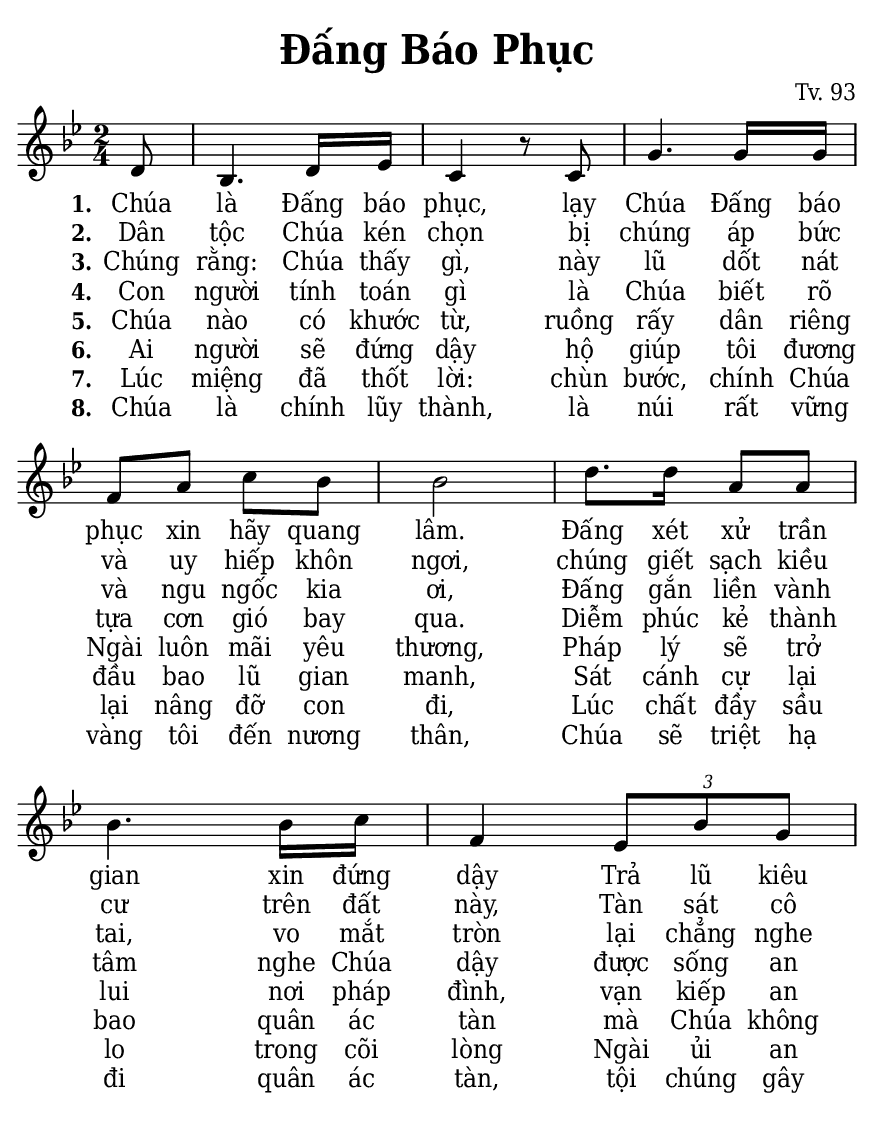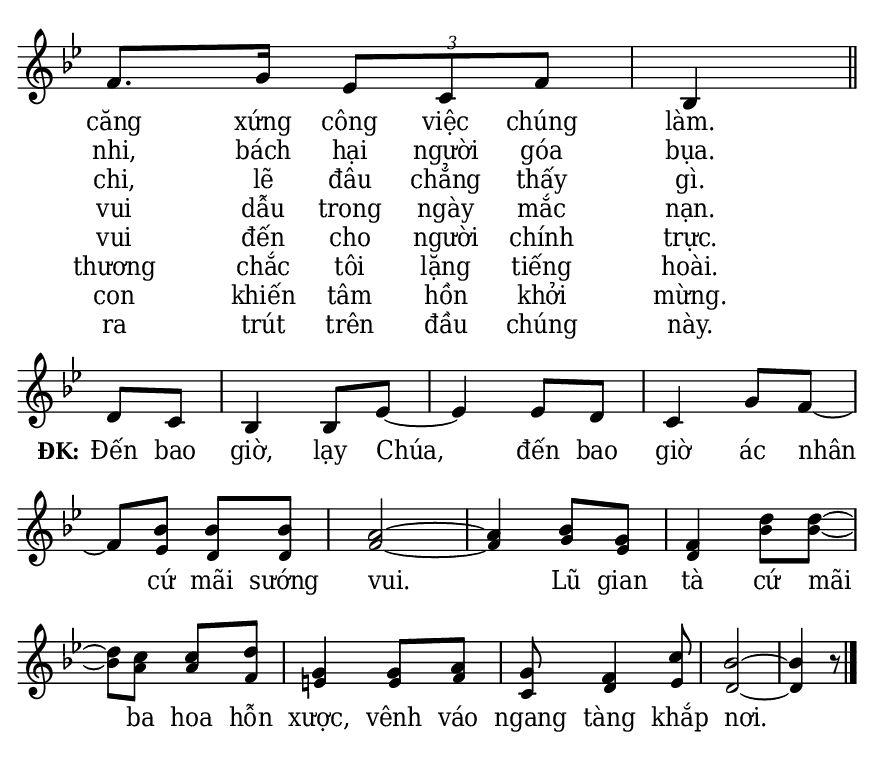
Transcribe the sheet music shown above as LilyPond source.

% Cài đặt chung\
\version "2.22.1"
\include "english.ly"

\header {
  title = \markup { \fontsize #1 "Đấng Báo Phục" }
  composer = "Tv. 93"
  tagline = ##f
}

% Nhạc phiên khúc
nhacPhienKhucSop = \relative c' {
  \partial 8 d8 |
  bf4. d16 ef |
  c4 r8 c |
  g'4. g16 g |
  f8 a c bf |
  bf2 |
  d8. d16 a8 a |
  bf4. bf16 c |
  f,4 \tuplet 3/2 { ef8 bf' g } |
  f8. g16 \tuplet 3/2 { ef8 c f } |
  bf,4 \bar "||" \break
  
  d8 c |
  bf4 bf8 ef ~ |
  ef4 ef8 d |
  c4 g'8 f ~ |
  f bf bf bf |
  a2 ~ |
  a4 bf8 g |
  f4 d'8 d ~ |
  d c c d |
  g,4 g8 a |
  g f4 c'8 |
  bf2 ~ |
  bf4 r8 \bar "|."
}

nhacPhienKhucAlto = \relative c' {
  r8 |
  R2*9
  r4
  d8 c |
  bf4 bf8 ef ~ |
  ef4 ef8 d |
  c4 g'8 f ~ |
  f ef d d |
  f2 ~ |
  f4 g8 ef |
  d4 bf'8 bf ~ |
  bf a a f |
  e!4 e8 f |
  c d4 ef8 |
  d2 ~ |
  d4 r8
}

% Lời phiên khúc
loiPhienKhucSop = \lyrics {
  <<
    {
      \set stanza = "1."
      Chúa là Đấng báo phục,
      lạy Chúa Đấng báo phục xin hãy quang lâm.
      Đấng xét xử trần gian xin đứng dậy
      Trả lũ kiêu căng xứng công việc chúng làm.
    }
    \new Lyrics {
	    \set associatedVoice = "beSop"
	    \set stanza = "2."
	    Dân tộc Chúa kén chọn bị chúng áp bức
	    và uy hiếp khôn ngơi,
	    chúng giết sạch kiều cư trên đất này,
	    Tàn sát cô nhi, bách hại người góa bụa.
    }
    \new Lyrics {
	    \set associatedVoice = "beSop"
	    \set stanza = "3."
	    Chúng rằng: Chúa thấy gì,
	    này lũ dốt nát và ngu ngốc kia ơi,
	    Đấng gắn liền vành tai,
	    vo mắt tròn lại chẳng nghe chi,
	    lẽ đâu chẳng thấy gì.
    }
    \new Lyrics {
	    \set associatedVoice = "beSop"
	    \set stanza = "4."
	    Con người tính toán gì là Chúa biết rõ
	    tựa cơn gió bay qua.
	    Diễm phúc kẻ thành tâm nghe Chúa
	    dậy được sống an vui dẫu trong ngày mắc nạn.
    }
    \new Lyrics {
	    \set associatedVoice = "beSop"
	    \set stanza = "5."
	    Chúa nào có khước từ,
	    ruồng rấy dân riêng Ngài luôn mãi yêu thương,
	    Pháp lý sẽ trở lui nơi pháp đình,
	    vạn kiếp an vui đến cho người chính trực.
    }
    \new Lyrics {
	    \set associatedVoice = "beSop"
	    \set stanza = "6."
	    Ai người sẽ đứng dậy hộ giúp tôi
	    đương đầu bao lũ gian manh,
	    Sát cánh cự lại bao quân ác tàn
	    mà Chúa không thương chắc tôi lặng tiếng hoài.
    }
    \new Lyrics {
	    \set associatedVoice = "beSop"
	    \set stanza = "7."
	    Lúc miệng đã thốt lời:
	    chùn bước, chính Chúa lại nâng đỡ con đi,
	    Lúc chất đầy sầu lo trong cõi lòng
	    Ngài ủi an con khiến tâm hồn khởi mừng.
    }
    \new Lyrics {
	    \set associatedVoice = "beSop"
	    \set stanza = "8."
	    Chúa là chính lũy thành,
	    là núi rất vững vàng tôi đến nương thân,
	    Chúa sẽ triệt hạ đi quân ác tàn,
	    tội chúng gây ra trút trên đầu chúng này.
    }
  >>
  \set stanza = "ĐK:"
  Đến bao giờ, lạy Chúa,
  đến bao giờ ác nhân cứ mãi sướng vui.
  Lũ gian tà cứ mãi ba hoa hỗn xược,
  vênh váo ngang tàng khắp nơi.
}

% Dàn trang
\paper {
  #(set-paper-size "a5")
  top-margin = 3\mm
  bottom-margin = 3\mm
  left-margin = 3\mm
  right-margin = 3\mm
  indent = #0
  #(define fonts
	 (make-pango-font-tree "Deja Vu Serif Condensed"
	 		       "Deja Vu Serif Condensed"
			       "Deja Vu Serif Condensed"
			       (/ 20 20)))
  print-page-number = ##f
  system-system-spacing = #'((basic-distance . 0.1) (padding . 3))
  ragged-bottom = ##t
}

TongNhip = {
  \key bf \major \time 2/4
  \set Timing.beamExceptions = #'()
  \set Timing.baseMoment = #(ly:make-moment 1/4)
}

% Đổi kích thước nốt cho bè phụ
notBePhu =
#(define-music-function (font-size music) (number? ly:music?)
   (for-some-music
     (lambda (m)
       (if (music-is-of-type? m 'rhythmic-event)
           (begin
             (set! (ly:music-property m 'tweaks)
                   (cons `(font-size . ,font-size)
                         (ly:music-property m 'tweaks)))
             #t)
           #f))
     music)
   music)

\score {
  \new ChoirStaff <<
    \new Staff \with {
        \consists "Merge_rests_engraver"
        printPartCombineTexts = ##f
      }
      <<
      \new Voice \TongNhip \partCombine 
        \nhacPhienKhucSop
        \notBePhu -1 { \nhacPhienKhucAlto }
      \new NullVoice = beSop \nhacPhienKhucSop
      \new Lyrics \lyricsto beSop \loiPhienKhucSop
      >>
  >>
  \layout {
    \override Lyrics.LyricSpace.minimum-distance = #1.5
    \override Score.BarNumber.break-visibility = ##(#f #f #f)
    \override Score.SpacingSpanner.uniform-stretching = ##t
  } 
}
